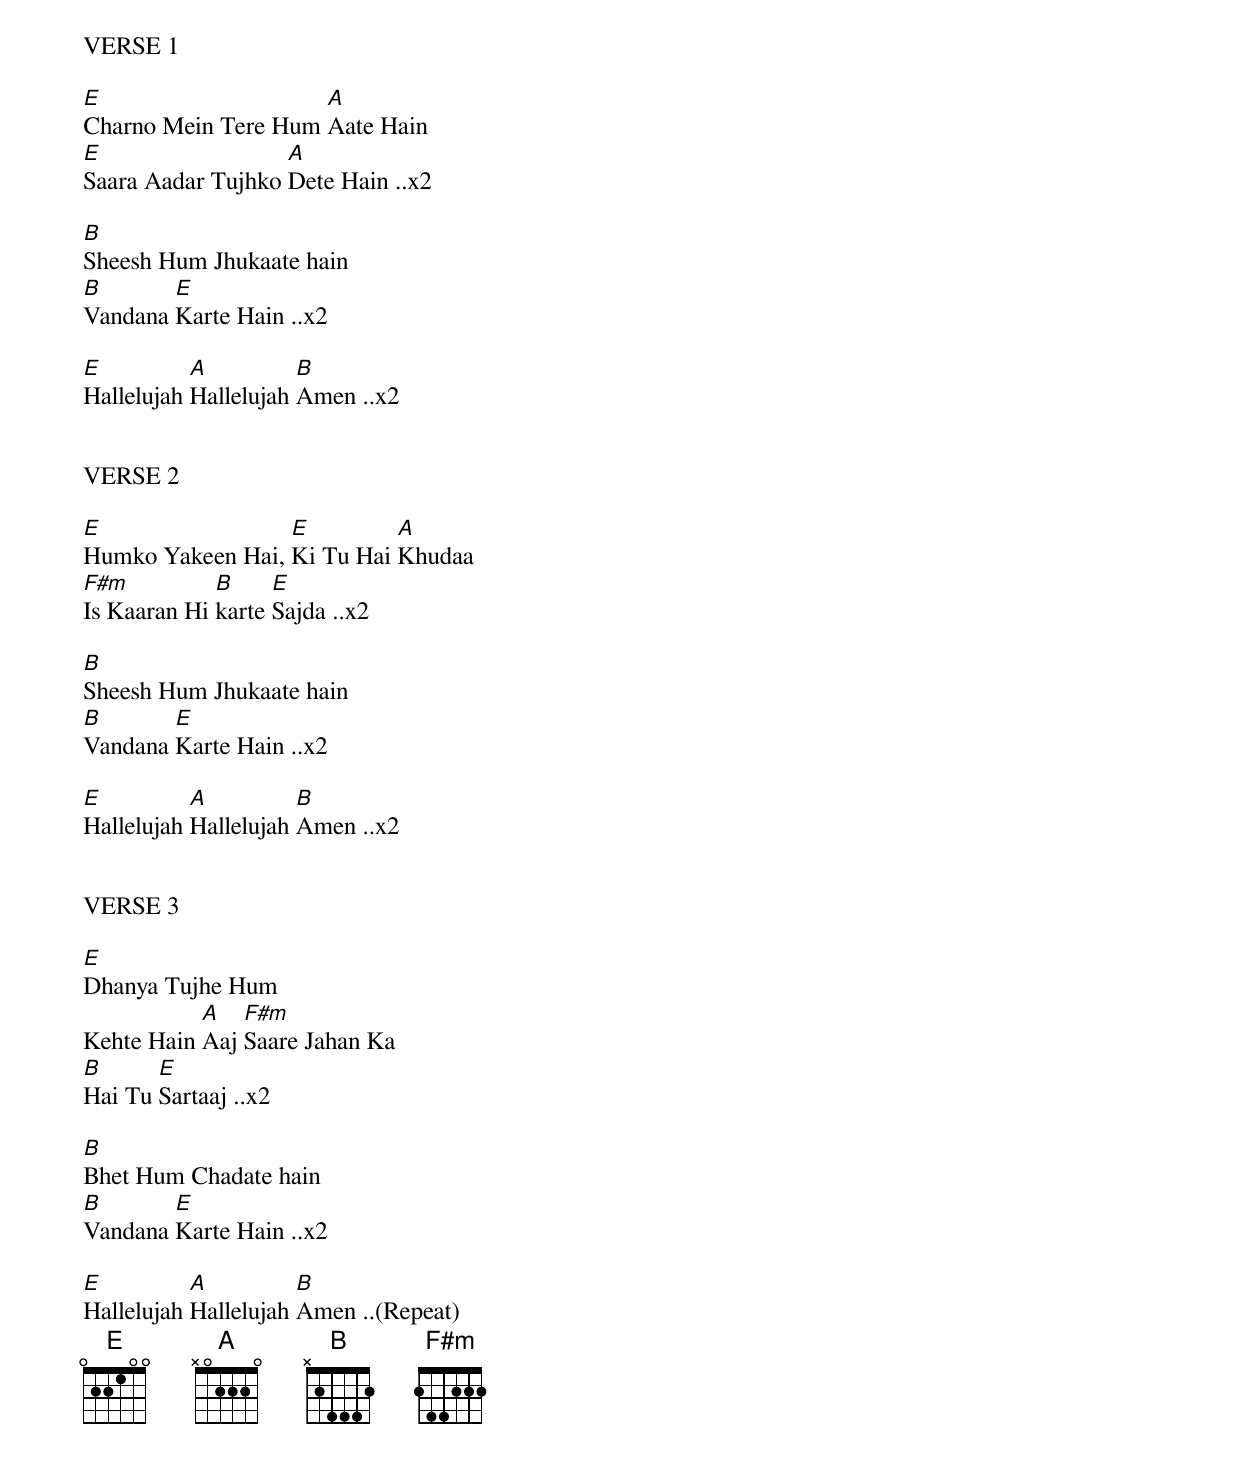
VERSE 1

[E]Charno Mein Tere Hum [A]Aate Hain
[E]Saara Aadar Tujhko [A]Dete Hain ..x2

[B]Sheesh Hum Jhukaate hain
[B]Vandana [E]Karte Hain ..x2

[E]Hallelujah [A]Hallelujah [B]Amen ..x2


VERSE 2

[E]Humko Yakeen Hai, [E]Ki Tu Hai [A]Khudaa
[F#m]Is Kaaran Hi [B]karte [E]Sajda ..x2

[B]Sheesh Hum Jhukaate hain
[B]Vandana [E]Karte Hain ..x2

[E]Hallelujah [A]Hallelujah [B]Amen ..x2


VERSE 3

[E]Dhanya Tujhe Hum
Kehte Hain [A]Aaj [F#m]Saare Jahan Ka
[B]Hai Tu [E]Sartaaj ..x2

[B]Bhet Hum Chadate hain
[B]Vandana [E]Karte Hain ..x2

[E]Hallelujah [A]Hallelujah [B]Amen ..(Repeat)
